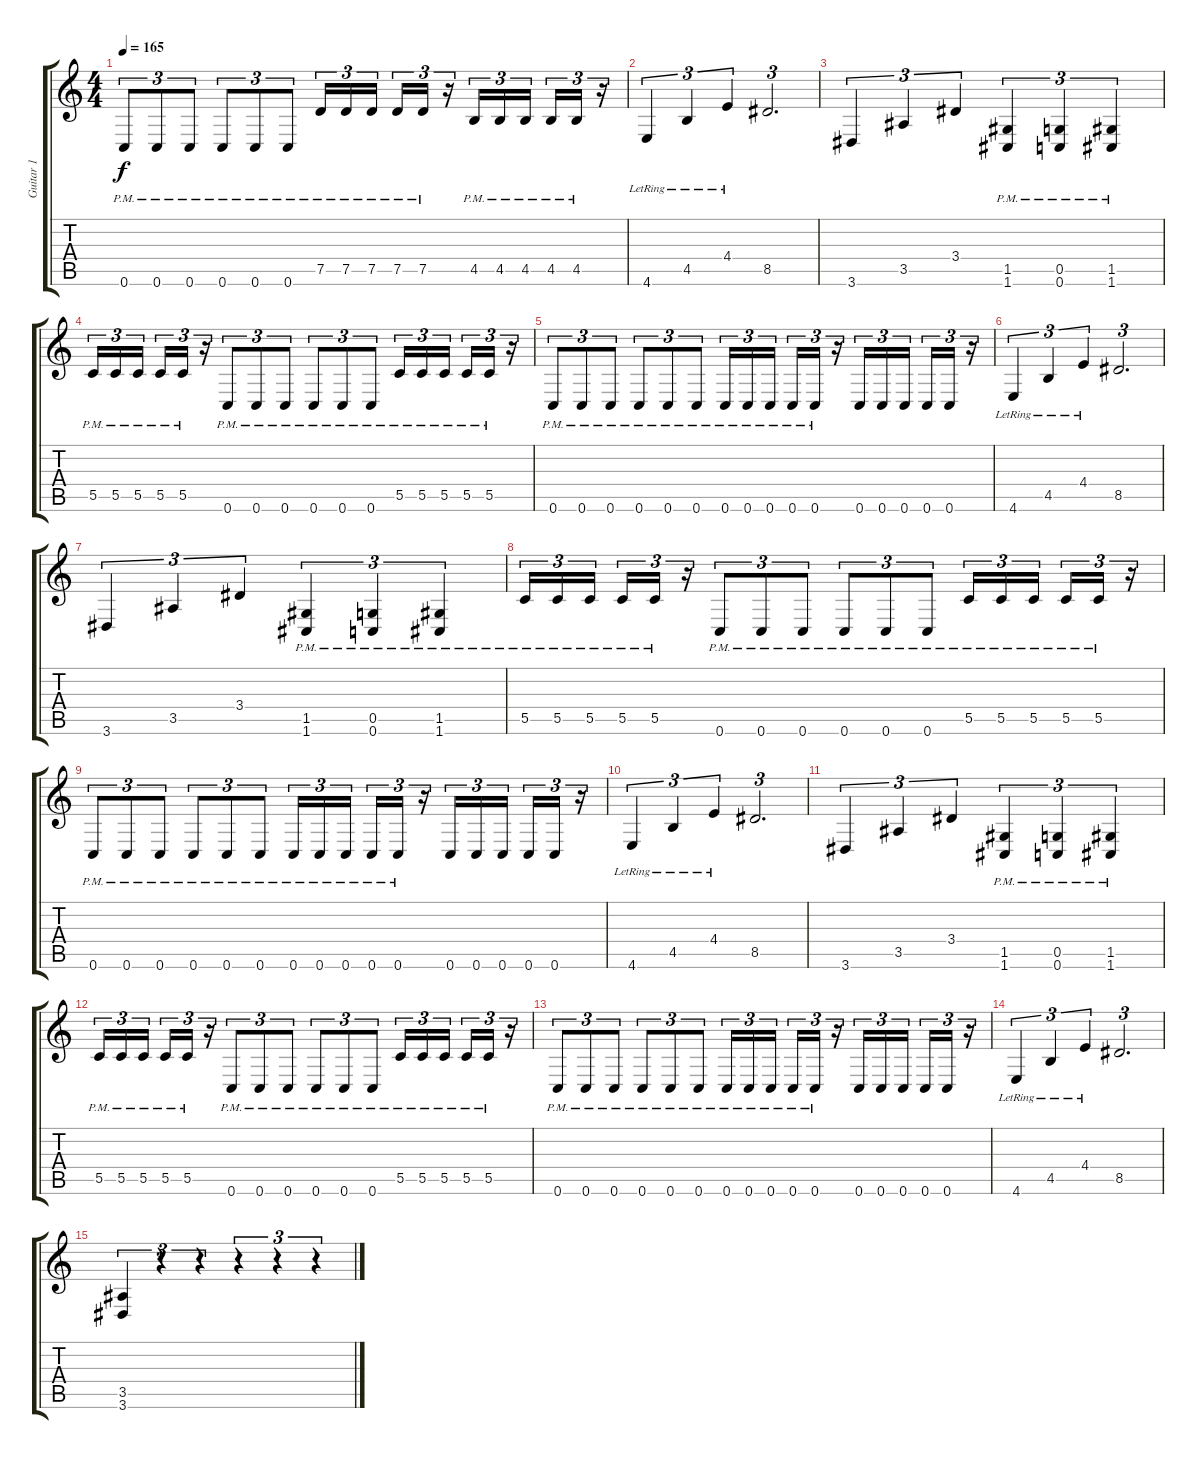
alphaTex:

\track ("Guitar 1" "Guitar 1") {instrument distortionguitar}
\staff {score tabs}
\tuning (D4 A3 F3 C3 G2 C2) {hide}
\ts (4 4)
\tempo 165
\clef g2
\ks c
0.6{pm}.8{tu (3 2) dy f} 0.6{pm}.8{tu (3 2)} 0.6{pm}.8{tu (3 2)} 0.6{pm}.8{tu (3 2)} 0.6{pm}.8{tu (3 2)} 0.6{pm}.8{tu (3 2)} 7.5{pm}.16{tu (3 2)} 7.5{pm}.16{tu (3 2)} 7.5{pm}.16{tu (3 2) beam splitsecondary} 7.5{pm}.16{tu (3 2)} 7.5{pm}.16{tu (3 2)} r.16{tu (3 2)} 4.5{pm}.16{tu (3 2)} 4.5{pm}.16{tu (3 2)} 4.5{pm}.16{tu (3 2) beam splitsecondary} 4.5{pm}.16{tu (3 2)} 4.5{pm}.16{tu (3 2)} r.16{tu (3 2)} |
4.6{lr}.4{tu (3 2)} 4.5{lr}.4{tu (3 2)} 4.4{lr}.4{tu (3 2)} 8.5.2{d tu (3 2)} |
3.6.4{tu (3 2)} 3.5.4{tu (3 2)} 3.4.4{tu (3 2)} (1.5{pm} 1.6{pm}).4{tu (3 2)} (0.5{pm} 0.6{pm}).4{tu (3 2)} (1.5{pm} 1.6{pm}).4{tu (3 2)} |
5.5{pm}.16{tu (3 2)} 5.5{pm}.16{tu (3 2)} 5.5{pm}.16{tu (3 2) beam splitsecondary} 5.5{pm}.16{tu (3 2)} 5.5{pm}.16{tu (3 2)} r.16{tu (3 2)} 0.6{pm}.8{tu (3 2)} 0.6{pm}.8{tu (3 2)} 0.6{pm}.8{tu (3 2)} 0.6{pm}.8{tu (3 2)} 0.6{pm}.8{tu (3 2)} 0.6{pm}.8{tu (3 2)} 5.5{pm}.16{tu (3 2)} 5.5{pm}.16{tu (3 2)} 5.5{pm}.16{tu (3 2) beam splitsecondary} 5.5{pm}.16{tu (3 2)} 5.5{pm}.16{tu (3 2)} r.16{tu (3 2)} |
0.6{pm}.8{tu (3 2)} 0.6{pm}.8{tu (3 2)} 0.6{pm}.8{tu (3 2)} 0.6{pm}.8{tu (3 2)} 0.6{pm}.8{tu (3 2)} 0.6{pm}.8{tu (3 2)} 0.6{pm}.16{tu (3 2)} 0.6{pm}.16{tu (3 2)} 0.6{pm}.16{tu (3 2) beam splitsecondary} 0.6{pm}.16{tu (3 2)} 0.6{pm}.16{tu (3 2)} r.16{tu (3 2)} 0.6.16{tu (3 2)} 0.6.16{tu (3 2)} 0.6.16{tu (3 2) beam splitsecondary} 0.6.16{tu (3 2)} 0.6.16{tu (3 2)} r.16{tu (3 2)} |
4.6{lr}.4{tu (3 2)} 4.5{lr}.4{tu (3 2)} 4.4{lr}.4{tu (3 2)} 8.5.2{d tu (3 2)} |
3.6.4{tu (3 2)} 3.5.4{tu (3 2)} 3.4.4{tu (3 2)} (1.5{pm} 1.6{pm}).4{tu (3 2)} (0.5{pm} 0.6{pm}).4{tu (3 2)} (1.5{pm} 1.6{pm}).4{tu (3 2)} |
5.5{pm}.16{tu (3 2)} 5.5{pm}.16{tu (3 2)} 5.5{pm}.16{tu (3 2) beam splitsecondary} 5.5{pm}.16{tu (3 2)} 5.5{pm}.16{tu (3 2)} r.16{tu (3 2)} 0.6{pm}.8{tu (3 2)} 0.6{pm}.8{tu (3 2)} 0.6{pm}.8{tu (3 2)} 0.6{pm}.8{tu (3 2)} 0.6{pm}.8{tu (3 2)} 0.6{pm}.8{tu (3 2)} 5.5{pm}.16{tu (3 2)} 5.5{pm}.16{tu (3 2)} 5.5{pm}.16{tu (3 2) beam splitsecondary} 5.5{pm}.16{tu (3 2)} 5.5{pm}.16{tu (3 2)} r.16{tu (3 2)} |
0.6{pm}.8{tu (3 2)} 0.6{pm}.8{tu (3 2)} 0.6{pm}.8{tu (3 2)} 0.6{pm}.8{tu (3 2)} 0.6{pm}.8{tu (3 2)} 0.6{pm}.8{tu (3 2)} 0.6{pm}.16{tu (3 2)} 0.6{pm}.16{tu (3 2)} 0.6{pm}.16{tu (3 2) beam splitsecondary} 0.6{pm}.16{tu (3 2)} 0.6{pm}.16{tu (3 2)} r.16{tu (3 2)} 0.6.16{tu (3 2)} 0.6.16{tu (3 2)} 0.6.16{tu (3 2) beam splitsecondary} 0.6.16{tu (3 2)} 0.6.16{tu (3 2)} r.16{tu (3 2)} |
4.6{lr}.4{tu (3 2)} 4.5{lr}.4{tu (3 2)} 4.4{lr}.4{tu (3 2)} 8.5.2{d tu (3 2)} |
3.6.4{tu (3 2)} 3.5.4{tu (3 2)} 3.4.4{tu (3 2)} (1.5{pm} 1.6{pm}).4{tu (3 2)} (0.5{pm} 0.6{pm}).4{tu (3 2)} (1.5{pm} 1.6{pm}).4{tu (3 2)} |
5.5{pm}.16{tu (3 2)} 5.5{pm}.16{tu (3 2)} 5.5{pm}.16{tu (3 2) beam splitsecondary} 5.5{pm}.16{tu (3 2)} 5.5{pm}.16{tu (3 2)} r.16{tu (3 2)} 0.6{pm}.8{tu (3 2)} 0.6{pm}.8{tu (3 2)} 0.6{pm}.8{tu (3 2)} 0.6{pm}.8{tu (3 2)} 0.6{pm}.8{tu (3 2)} 0.6{pm}.8{tu (3 2)} 5.5{pm}.16{tu (3 2)} 5.5{pm}.16{tu (3 2)} 5.5{pm}.16{tu (3 2) beam splitsecondary} 5.5{pm}.16{tu (3 2)} 5.5{pm}.16{tu (3 2)} r.16{tu (3 2)} |
0.6{pm}.8{tu (3 2)} 0.6{pm}.8{tu (3 2)} 0.6{pm}.8{tu (3 2)} 0.6{pm}.8{tu (3 2)} 0.6{pm}.8{tu (3 2)} 0.6{pm}.8{tu (3 2)} 0.6{pm}.16{tu (3 2)} 0.6{pm}.16{tu (3 2)} 0.6{pm}.16{tu (3 2) beam splitsecondary} 0.6{pm}.16{tu (3 2)} 0.6{pm}.16{tu (3 2)} r.16{tu (3 2)} 0.6.16{tu (3 2)} 0.6.16{tu (3 2)} 0.6.16{tu (3 2) beam splitsecondary} 0.6.16{tu (3 2)} 0.6.16{tu (3 2)} r.16{tu (3 2)} |
4.6{lr}.4{tu (3 2)} 4.5{lr}.4{tu (3 2)} 4.4{lr}.4{tu (3 2)} 8.5.2{d tu (3 2)} |
(3.5 3.6).4{tu (3 2)} r.4{tu (3 2)} r.4{tu (3 2)} r.4{tu (3 2)} r.4{tu (3 2)} r.4{tu (3 2)}
